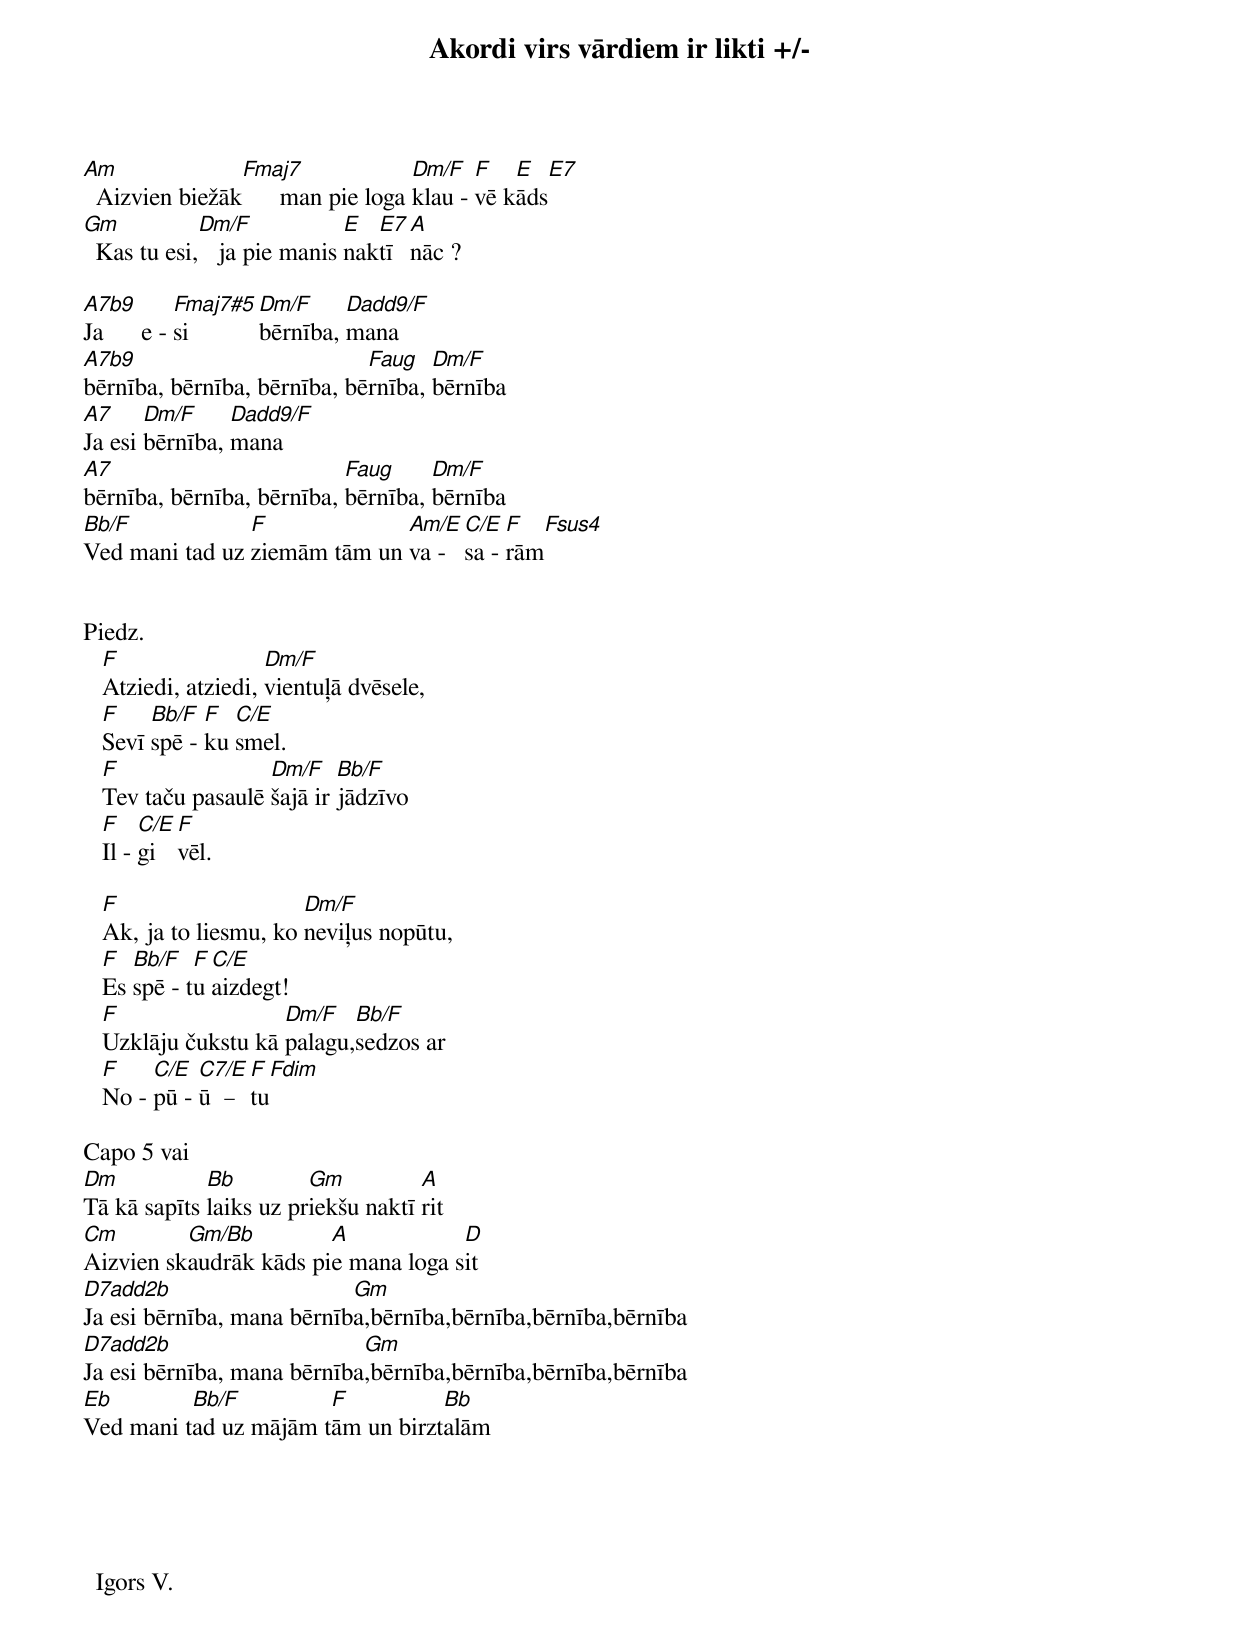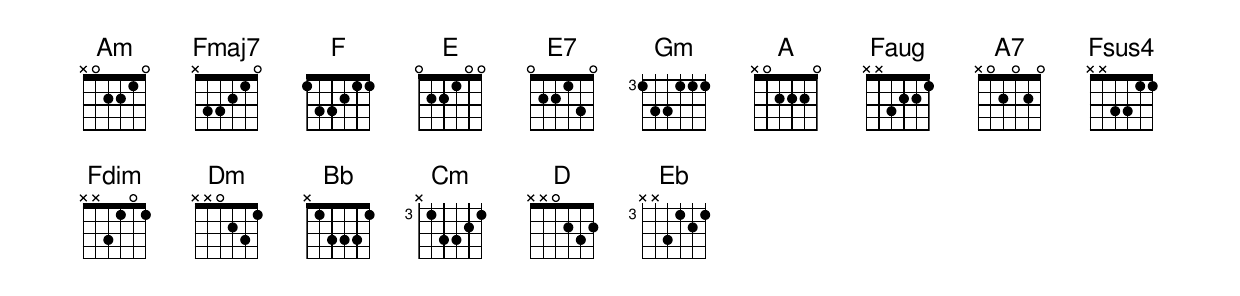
Akordi virs vārdiem ir likti +/-


Am              Fmaj7              Dm/F   F   E  E7
  Aizvien biežāk      man pie loga klau - vē kāds
Gm           Dm/F            E  E7 A
  Kas tu esi,   ja pie manis naktī nāc ?

A7b9        Fmaj7#5 Dm/F     Dadd9/F
Ja      e - si      bērnība, mana
A7b9                         Faug   Dm/F
bērnība, bērnība, bērnība, bērnība, bērnība
A7     Dm/F     Dadd9/F
Ja esi bērnība, mana
A7                         Faug     Dm/F
bērnība, bērnība, bērnība, bērnība, bērnība
Bb/F            F             Am/E C/E  F  Fsus4
Ved mani tad uz ziemām tām un va - sa - rām


Piedz.
   F                 Dm/F
   Atziedi, atziedi, vientuļā dvēsele,
   F    Bb/F  F  C/E
   Sevī spē - ku smel.
   F                Dm/F    Bb/F
   Tev taču pasaulē šajā ir jādzīvo
   F    C/E F
   Il - gi  vēl.

   F                    Dm/F
   Ak, ja to liesmu, ko neviļus nopūtu,
   F  Bb/F   F C/E
   Es spē - tu aizdegt!
   F                 Dm/F   Bb/F
   Uzklāju čukstu kā palagu,sedzos ar
   F    C/E  C7/E  F  Fdim
   No - pū - ū  –  tu

Capo 5 vai
Dm           Bb         Gm          A
Tā kā sapīts laiks uz priekšu naktī rit
Cm        Gm/Bb         A            D
Aizvien skaudrāk kāds pie mana loga sit
D7add2b                    Gm
Ja esi bērnība, mana bērnība,bērnība,bērnība,bērnība,bērnība
D7add2b                     Gm
Ja esi bērnība, mana bērnība,bērnība,bērnība,bērnība,bērnība
Eb        Bb/F         F          Bb
Ved mani tad uz mājām tām un birztalām





  Igors V.
